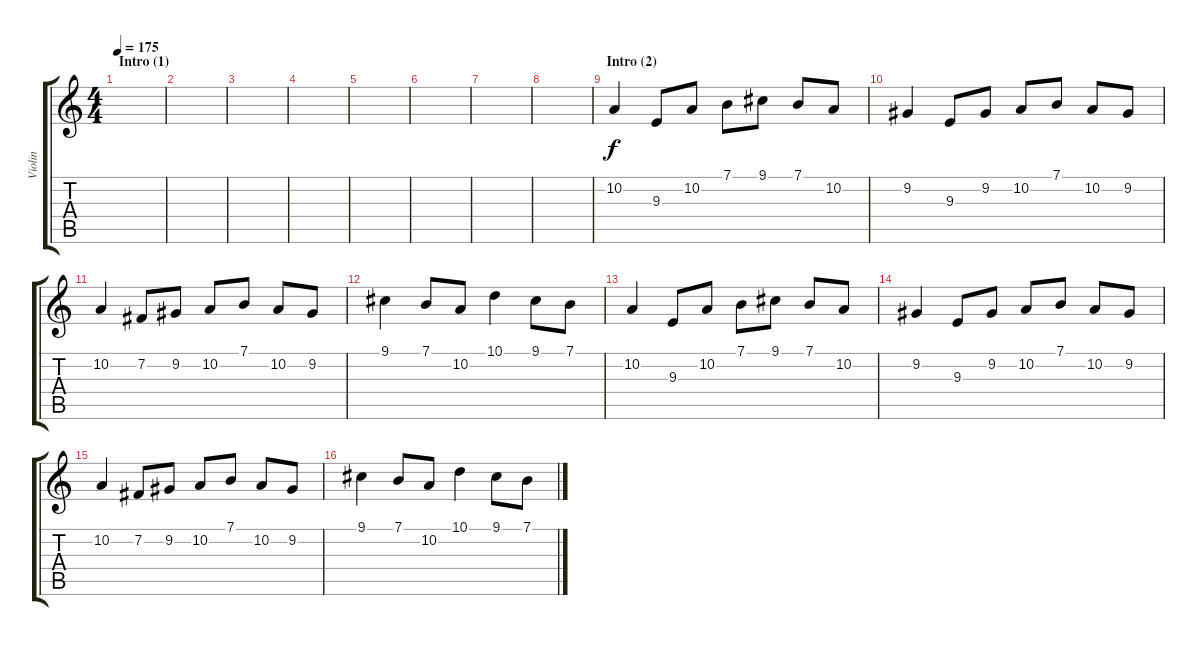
\track ("Violin" "Violin") {instrument violin}
\staff {score tabs}
\tuning (E4 B3 G3 D3 A2 E2) {hide}
\ts (4 4)
\section ("" "Intro (1)")
\tempo 175
\clef g2
\ks c
|
|
|
|
|
|
|
|
\section ("" "Intro (2)")
10.2.4 9.3.8 10.2.8 7.1.8 9.1.8 7.1.8 10.2.8 |
9.2.4 9.3.8 9.2.8 10.2.8 7.1.8 10.2.8 9.2.8 |
10.2.4 7.2.8 9.2.8 10.2.8 7.1.8 10.2.8 9.2.8 |
9.1.4 7.1.8 10.2.8 10.1.4 9.1.8 7.1.8 |
10.2.4 9.3.8 10.2.8 7.1.8 9.1.8 7.1.8 10.2.8 |
9.2.4 9.3.8 9.2.8 10.2.8 7.1.8 10.2.8 9.2.8 |
10.2.4 7.2.8 9.2.8 10.2.8 7.1.8 10.2.8 9.2.8 |
9.1.4 7.1.8 10.2.8 10.1.4 9.1.8 7.1.8
